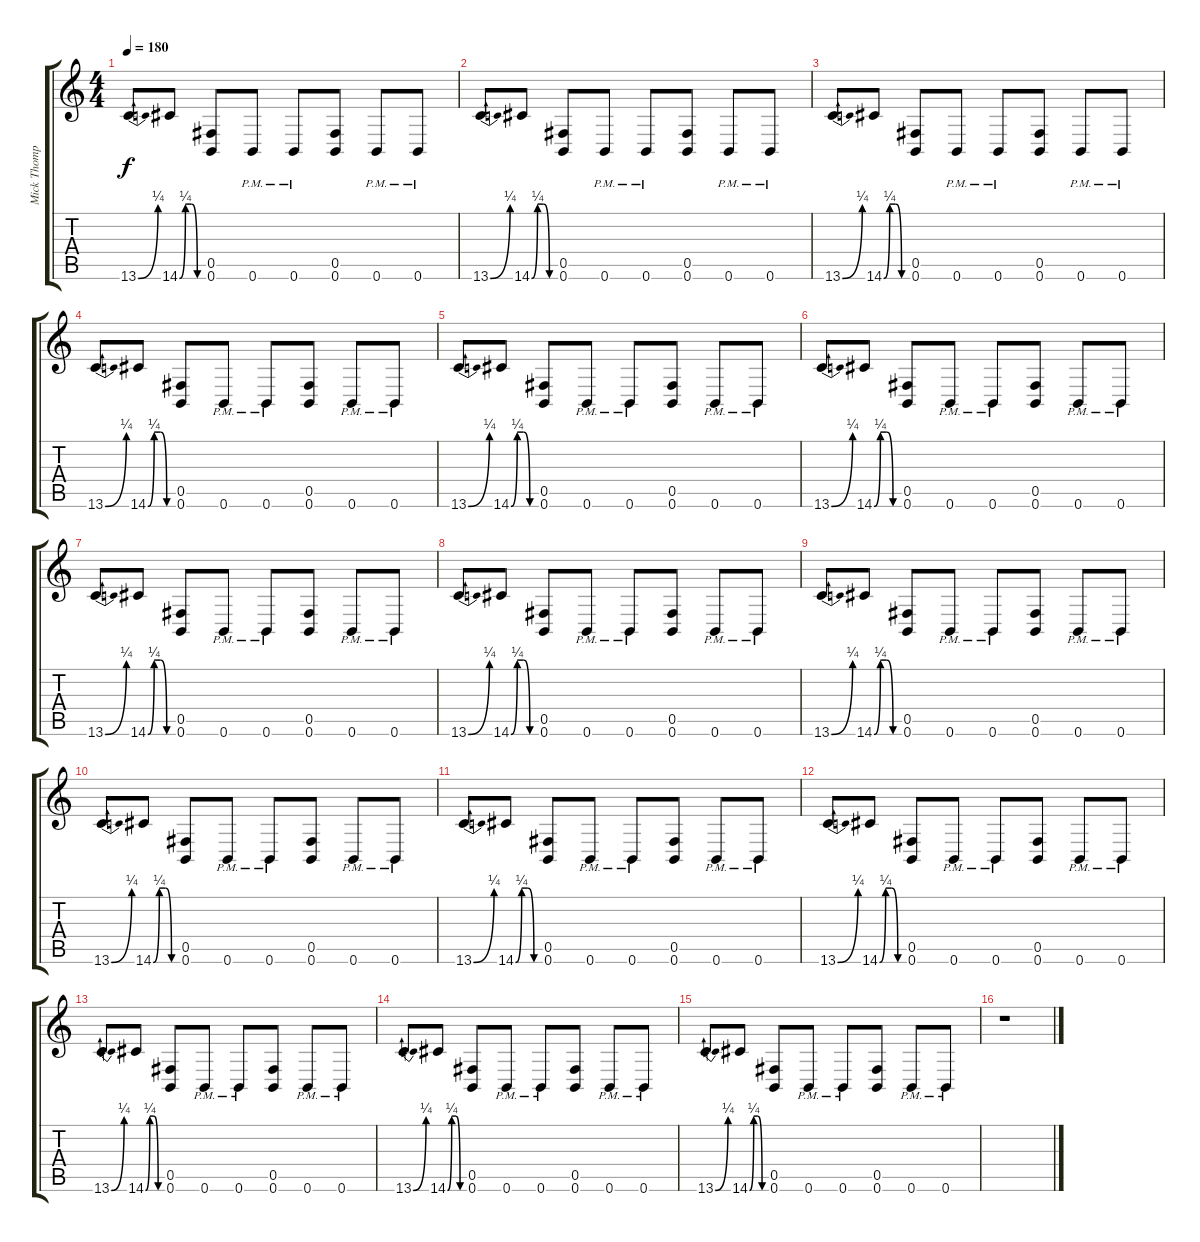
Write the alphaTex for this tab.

\track ("Mick Thompson #7" "Mick Thomp") {instrument distortionguitar}
\staff {score tabs}
\tuning (Db4 Ab3 E3 B2 Gb2 B1) {hide}
\ts (4 4)
\tempo 180
\clef g2
\ks c
13.6{be (bend 0 0 60 1)}.8{dy f instrument distortionguitar} 14.6{be (custom 0 0 15 1 30 1 45 0 60 0)}.8 (0.5 0.6).8 0.6{pm}.8 0.6{pm}.8 (0.5 0.6).8 0.6{pm}.8 0.6{pm}.8 |
13.6{be (bend 0 0 60 1)}.8 14.6{be (custom 0 0 15 1 30 1 45 0 60 0)}.8 (0.5 0.6).8 0.6{pm}.8 0.6{pm}.8 (0.5 0.6).8 0.6{pm}.8 0.6{pm}.8 |
13.6{be (bend 0 0 60 1)}.8 14.6{be (custom 0 0 15 1 30 1 45 0 60 0)}.8 (0.5 0.6).8 0.6{pm}.8 0.6{pm}.8 (0.5 0.6).8 0.6{pm}.8 0.6{pm}.8 |
13.6{be (bend 0 0 60 1)}.8 14.6{be (custom 0 0 15 1 30 1 45 0 60 0)}.8 (0.5 0.6).8 0.6{pm}.8 0.6{pm}.8 (0.5 0.6).8 0.6{pm}.8 0.6{pm}.8 |
13.6{be (bend 0 0 60 1)}.8 14.6{be (custom 0 0 15 1 30 1 45 0 60 0)}.8 (0.5 0.6).8 0.6{pm}.8 0.6{pm}.8 (0.5 0.6).8 0.6{pm}.8 0.6{pm}.8 |
13.6{be (bend 0 0 60 1)}.8 14.6{be (custom 0 0 15 1 30 1 45 0 60 0)}.8 (0.5 0.6).8 0.6{pm}.8 0.6{pm}.8 (0.5 0.6).8 0.6{pm}.8 0.6{pm}.8 |
13.6{be (bend 0 0 60 1)}.8 14.6{be (custom 0 0 15 1 30 1 45 0 60 0)}.8 (0.5 0.6).8 0.6{pm}.8 0.6{pm}.8 (0.5 0.6).8 0.6{pm}.8 0.6{pm}.8 |
13.6{be (bend 0 0 60 1)}.8 14.6{be (custom 0 0 15 1 30 1 45 0 60 0)}.8 (0.5 0.6).8 0.6{pm}.8 0.6{pm}.8 (0.5 0.6).8 0.6{pm}.8 0.6{pm}.8 |
13.6{be (bend 0 0 60 1)}.8 14.6{be (custom 0 0 15 1 30 1 45 0 60 0)}.8 (0.5 0.6).8 0.6{pm}.8 0.6{pm}.8 (0.5 0.6).8 0.6{pm}.8 0.6{pm}.8 |
13.6{be (bend 0 0 60 1)}.8 14.6{be (custom 0 0 15 1 30 1 45 0 60 0)}.8 (0.5 0.6).8 0.6{pm}.8 0.6{pm}.8 (0.5 0.6).8 0.6{pm}.8 0.6{pm}.8 |
13.6{be (bend 0 0 60 1)}.8 14.6{be (custom 0 0 15 1 30 1 45 0 60 0)}.8 (0.5 0.6).8 0.6{pm}.8 0.6{pm}.8 (0.5 0.6).8 0.6{pm}.8 0.6{pm}.8 |
13.6{be (bend 0 0 60 1)}.8 14.6{be (custom 0 0 15 1 30 1 45 0 60 0)}.8 (0.5 0.6).8 0.6{pm}.8 0.6{pm}.8 (0.5 0.6).8 0.6{pm}.8 0.6{pm}.8 |
13.6{be (bend 0 0 60 1)}.8 14.6{be (custom 0 0 15 1 30 1 45 0 60 0)}.8 (0.5 0.6).8 0.6{pm}.8 0.6{pm}.8 (0.5 0.6).8 0.6{pm}.8 0.6{pm}.8 |
13.6{be (bend 0 0 60 1)}.8 14.6{be (custom 0 0 15 1 30 1 45 0 60 0)}.8 (0.5 0.6).8 0.6{pm}.8 0.6{pm}.8 (0.5 0.6).8 0.6{pm}.8 0.6{pm}.8 |
13.6{be (bend 0 0 60 1)}.8 14.6{be (custom 0 0 15 1 30 1 45 0 60 0)}.8 (0.5 0.6).8 0.6{pm}.8 0.6{pm}.8 (0.5 0.6).8 0.6{pm}.8 0.6{pm}.8 |
r.1
